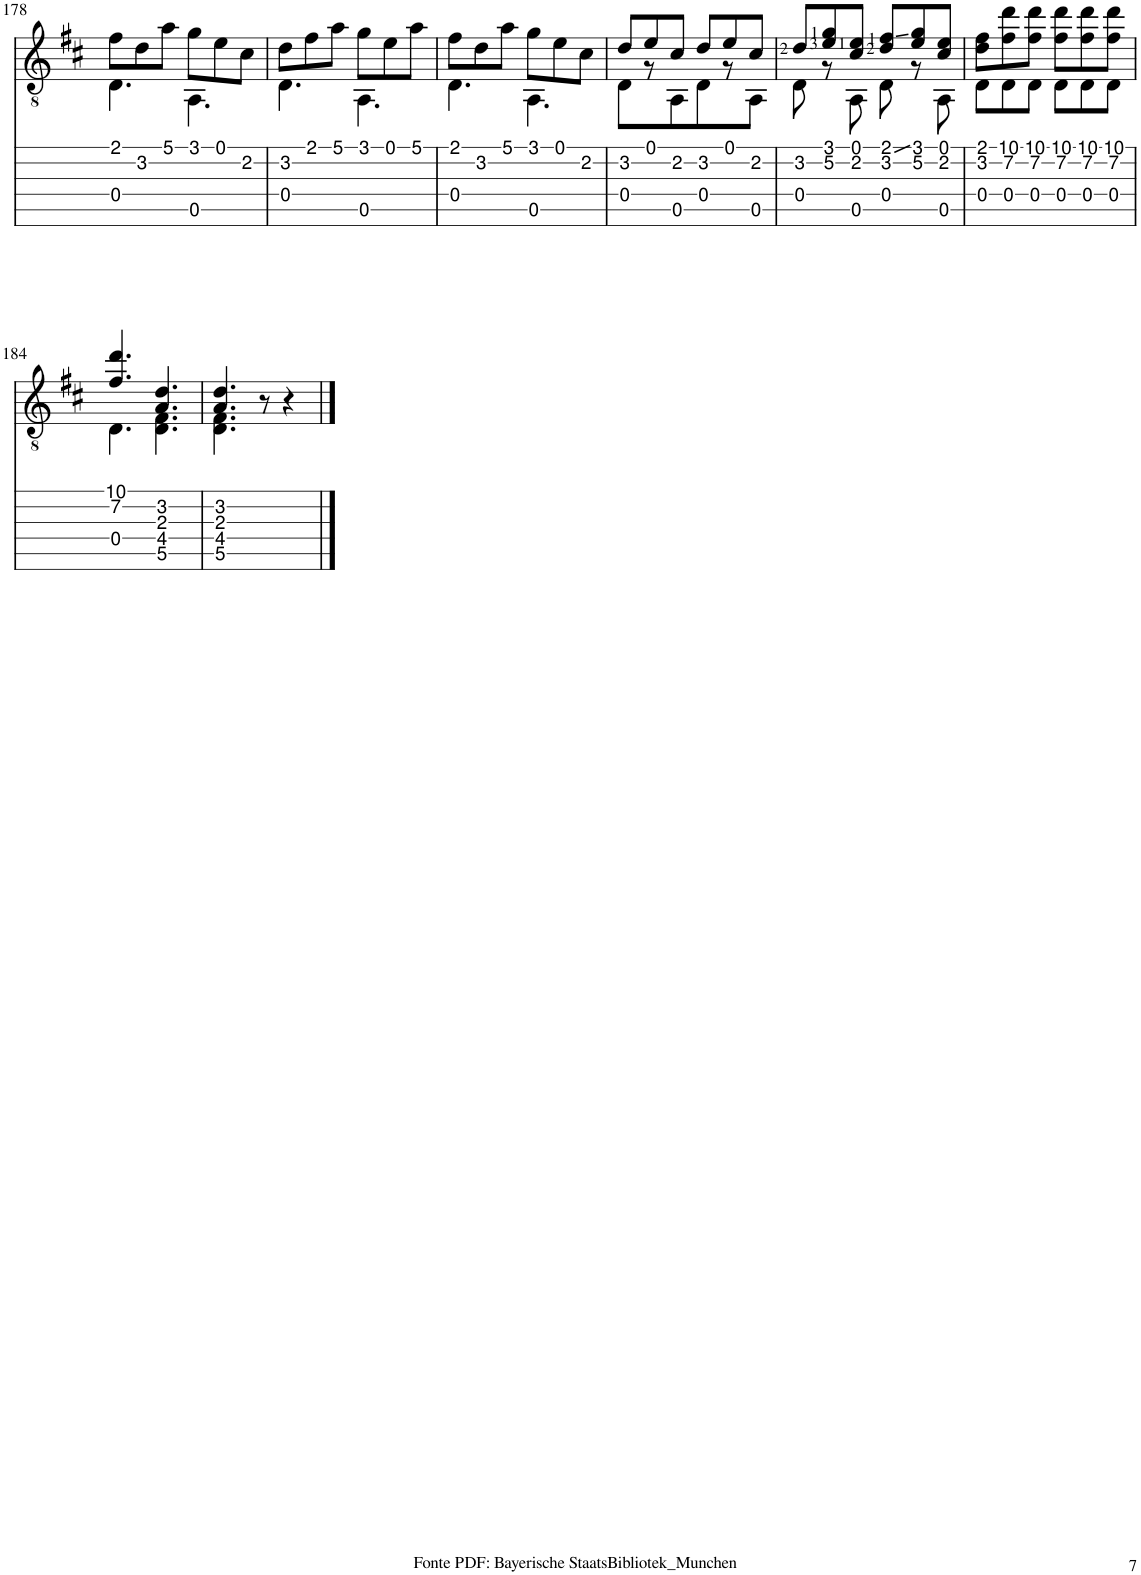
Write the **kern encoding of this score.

**kern	**kern
*part1	*part1
*staff2	*staff1
*I"Guitar	*
*I'Guit.	*
!!LO:PB:g=z
*	*clefGv2
*k[f#c#]	*k[f#c#]
*M6/8	*M6/8
=178	=178
*^	*^
8f#L	4.D	8f#\L	4.D\
8d	.	8d\	.
8aJ	.	8a\J	.
8gL	4.AA	8g\L	4.AA\
8e	.	8e\	.
8c#J	.	8c#\J	.
=179	=179	=179	=179
8dL	4.D	8d\L	4.D\
8f#	.	8f#\	.
8aJ	.	8a\J	.
8gL	4.AA	8g\L	4.AA\
8e	.	8e\	.
8aJ	.	8a\J	.
=180	=180	=180	=180
8f#L	4.D	8f#\L	4.D\
8d	.	8d\	.
8aJ	.	8a\J	.
8gL	4.AA	8g\L	4.AA\
8e	.	8e\	.
8c#J	.	8c#\J	.
=181	=181	=181	=181
8dL	8D	8d/L	8D\L
8e	8r	8e/	8r
8c#J	8AA	8c#/J	8AA\
8dL	8D	8d/L	8D\
8e	8r	8e/	8r
8c#J	8AA	8c#/J	8AA\J
=182	=182	=182	=182
8dL	8D	8d/L	8D\
8e\ 8g\	8r	8e/ 8g/	8r
8c#\ 8e\J	8AA	8c#/ 8e/J	8AA\
8d\ 8f#\L	8D	8d/ 8f#/L	8D\
8e\ 8g\	8r	8e/ 8g/	8r
8c#\ 8e\J	8AA	8c#/ 8e/J	8AA\
=183	=183	=183	=183
8d\ 8f#\L	8DL	8d\ 8f#\L	8D\L
8f#\ 8dd\	8D	8f#\ 8dd\	8D\
8f#\ 8dd\J	8DJ	8f#\ 8dd\J	8D\J
8f#\ 8dd\L	8DL	8f#\ 8dd\L	8D\L
8f#\ 8dd\	8D	8f#\ 8dd\	8D\
8f#\ 8dd\J	8DJ	8f#\ 8dd\J	8D\J
!!LO:LB:g=z	!!
=184	=184	=184	=184
4.f# 4.dd	4.D	4.f#/ 4.dd/	4.D\
4.A 4.d	4.D 4.F#	4.A/ 4.d/	4.D\ 4.F#\
=185	=185	=185	=185
4.A 4.d	4.D 4.F#	4.A/ 4.d/	4.D\ 4.F#\
8r	4.ryy	8r	4.ryy
4r	.	4r	.
*v	*v	*	*
*	*v	*v
==	==
*-	*-
